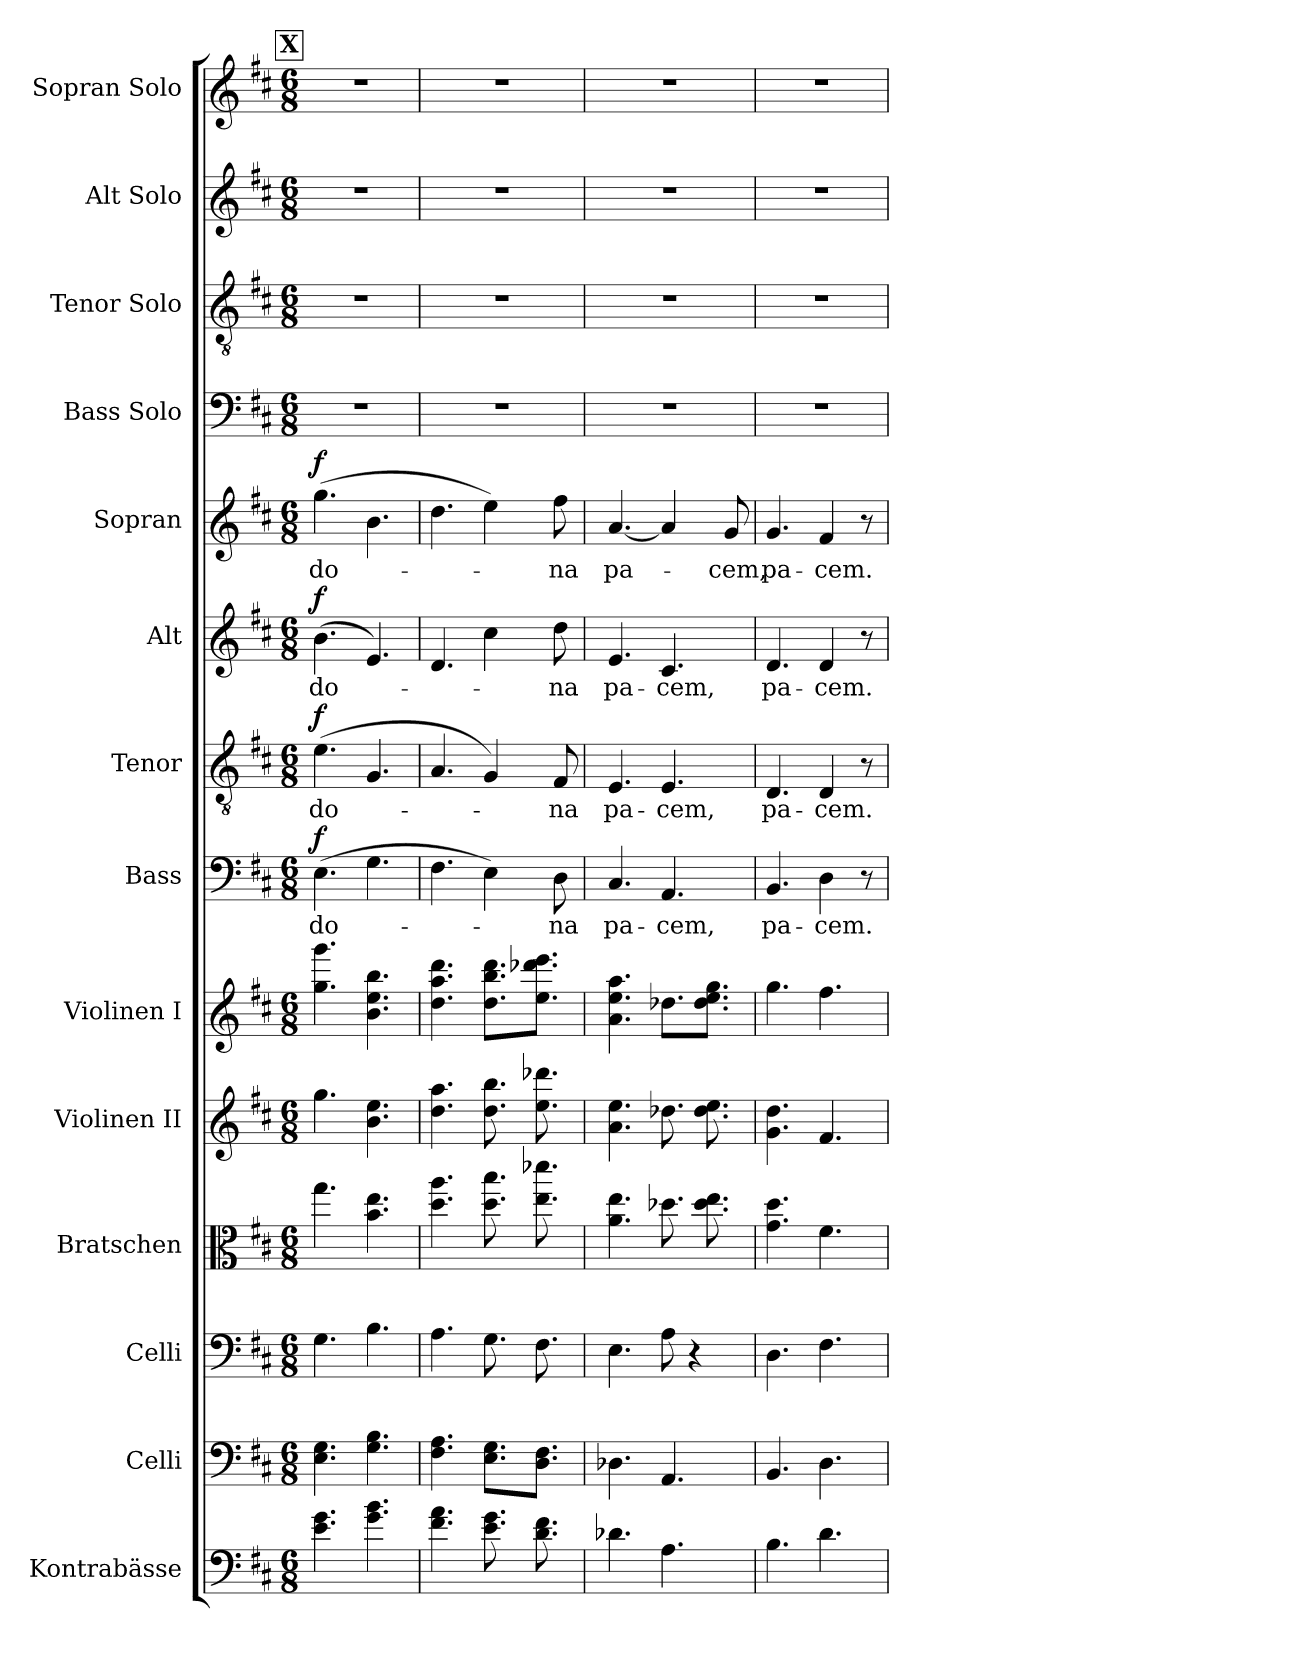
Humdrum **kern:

**kern	**kern	**kern	**kern	**kern	**kern	**kern	**text	**dynam	**kern	**text	**dynam	**kern	**text	**dynam	**kern	**text	**dynam	**kern	**kern	**kern	**kern
*part14	*part13	*part12	*part11	*part10	*part9	*part8	*part8	*part8	*part7	*part7	*part7	*part6	*part6	*part6	*part5	*part5	*part5	*part4	*part3	*part2	*part1
*staff14	*staff13	*staff12	*staff11	*staff10	*staff9	*staff8	*staff8	*staff8	*staff7	*staff7	*staff7	*staff6	*staff6	*staff6	*staff5	*staff5	*staff5	*staff4	*staff3	*staff2	*staff1
*I"Kontrabässe	*I"Celli	*I"Celli	*I"Bratschen	*I"Violinen II	*I"Violinen I	*I"Bass	*	*	*I"Tenor	*	*	*I"Alt	*	*	*I"Sopran	*	*	*I"Bass Solo	*I"Tenor Solo	*I"Alt Solo	*I"Sopran Solo
*	*I'Cl.	*	*	*	*I'Vl.	*I'B.	*	*	*I'T.	*	*	*I'A.	*	*	*I'S.	*	*	*I'B.S.	*I'T.S.	*I'A.S.	*I'S.S.
*clefF4	*clefF4	*clefF4	*clefC3	*clefG2	*clefG2	*clefF4	*	*	*clefGv2	*	*	*clefG2	*	*	*clefG2	*	*	*clefF4	*clefGv2	*clefG2	*clefG2
*ITrd7c12	*	*	*	*	*	*	*	*	*	*	*	*	*	*	*	*	*	*	*	*	*
*k[f#c#]	*k[f#c#]	*k[f#c#]	*k[f#c#]	*k[f#c#]	*k[f#c#]	*k[f#c#]	*	*	*k[f#c#]	*	*	*k[f#c#]	*	*	*k[f#c#]	*	*	*k[f#c#]	*k[f#c#]	*k[f#c#]	*k[f#c#]
*	*D:	*D:	*D:	*D:	*D:	*D:	*	*	*D:	*	*	*D:	*	*	*D:	*	*	*D:	*D:	*D:	*D:
*M6/8	*M6/8	*M6/8	*M6/8	*M6/8	*M6/8	*M6/8	*	*	*M6/8	*	*	*M6/8	*	*	*M6/8	*	*	*M6/8	*M6/8	*M6/8	*M6/8
*MM92	*MM92	*MM92	*MM92	*MM92	*MM92	*MM92	*	*	*MM92	*	*	*MM92	*	*	*MM92	*	*	*MM92	*MM92	*MM92	*MM92
!!LO:REH:place=s1:a:fs=14:t=X
=425	=425	=425	=425	=425	=425	=425	=425	=425	=425	=425	=425	=425	=425	=425	=425	=425	=425	=425	=425	=425	=425
!	!	!	!	!	!	!	!LO:LY:b	!LO:DY:a	!	!LO:LY:b	!LO:DY:a	!	!LO:LY:b	!LO:DY:a	!	!LO:LY:b	!LO:DY:a	!	!	!	!
4.E\ 4.G\	4.E\ 4.G\	4.G\	4.gg\	4.gg\	4.gg\ 4.ggg\	(>4.E\	do-	f	(>4.e\	do-	f	(>4.b\	do-	f	(>4.gg\	do-	f	2.r	2.r	2.r	2.r
4.G\ 4.B\	4.G\ 4.B\	4.B\	4.b\ 4.ee\	4.b\ 4.ee\	4.b\ 4.ee\ 4.bb\	4.G\	.	.	4.G/	.	.	4.e/)	.	.	4.b\	.	.	.	.	.	.
=426	=426	=426	=426	=426	=426	=426	=426	=426	=426	=426	=426	=426	=426	=426	=426	=426	=426	=426	=426	=426	=426
4.F#\ 4.A\	4.F#\ 4.A\	4.A\	4.dd\ 4.aa\	4.dd\ 4.aa\	4.dd\ 4.aa\ 4.ddd\	4.F#\	.	.	4.A/	.	.	4.d/	.	.	4.dd\	.	.	2.r	2.r	2.r	2.r
8.E\ 8.G\	8.E\ 8.G\L	8.G\	8.dd\ 8.bb\	8.dd\ 8.bb\	8.dd\ 8.bb\ 8.ddd\L	4E\)	.	.	4G/)	.	.	4cc#\	.	.	4ee\)	.	.	.	.	.	.
8.D\ 8.F#\	8.D\ 8.F#\J	8.F#\	8.ee\ 8.ddd-X\	8.ee\ 8.ddd-X\	8.ee\ 8.ddd-X\ 8.eee\J	.	.	.	.	.	.	.	.	.	.	.	.	.	.	.	.
!	!	!	!	!	!	!	!LO:LY:b	!	!	!LO:LY:b	!	!	!LO:LY:b	!	!	!LO:LY:b	!	!	!	!	!
.	.	.	.	.	.	8D\	-na	.	8F#/	-na	.	8dd\	-na	.	8ff#\	-na	.	.	.	.	.
=427	=427	=427	=427	=427	=427	=427	=427	=427	=427	=427	=427	=427	=427	=427	=427	=427	=427	=427	=427	=427	=427
!	!	!	!	!	!	!	!LO:LY:b	!	!	!LO:LY:b	!	!	!LO:LY:b	!	!	!LO:LY:b	!	!	!	!	!
4.D-X\	4.D-X\	4.E\	4.a\ 4.ee\	4.a\ 4.ee\	4.a\ 4.ee\ 4.aa\	4.C#/	-pa-	.	4.E/	-pa-	.	4.e/	-pa-	.	[4.a/	-pa-	.	2.r	2.r	2.r	2.r
!	!	!	!	!	!	!	!LO:LY:b	!	!	!LO:LY:b	!	!	!LO:LY:b	!	!	!	!	!	!	!	!
4.AA\	4.AA/	8A\	8.dd-X\	8.dd-X\	8.dd-X\L	4.AA/	cem,	.	4.E/	cem,	.	4.c#/	cem,	.	4a/]	.	.	.	.	.	.
.	.	4r	.	.	.	.	.	.	.	.	.	.	.	.	.	.	.	.	.	.	.
.	.	.	8.dd-\ 8.ee\	8.dd-\ 8.ee\	8.dd-\ 8.ee\ 8.gg\J	.	.	.	.	.	.	.	.	.	.	.	.	.	.	.	.
!	!	!	!	!	!	!	!	!	!	!	!	!	!	!	!	!LO:LY:b	!	!	!	!	!
.	.	.	.	.	.	.	.	.	.	.	.	.	.	.	8g/	cem,	.	.	.	.	.
=428	=428	=428	=428	=428	=428	=428	=428	=428	=428	=428	=428	=428	=428	=428	=428	=428	=428	=428	=428	=428	=428
!	!	!	!	!	!	!	!LO:LY:b	!	!	!LO:LY:b	!	!	!LO:LY:b	!	!	!LO:LY:b	!	!	!	!	!
4.BB\	4.BB/	4.D\	4.g\ 4.dd\	4.g\ 4.dd\	4.gg\	4.BB/	-pa-	.	4.D/	-pa-	.	4.d/	-pa-	.	4.g/	-pa-	.	2.r	2.r	2.r	2.r
!	!	!	!	!	!	!	!LO:LY:b	!	!	!LO:LY:b	!	!	!LO:LY:b	!	!	!LO:LY:b	!	!	!	!	!
4.D\	4.D\	4.F#\	4.f#\	4.f#/	4.ff#\	4D\	cem.	.	4D/	cem.	.	4d/	cem.	.	4f#/	cem.	.	.	.	.	.
.	.	.	.	.	.	8r	.	.	8r	.	.	8r	.	.	8r	.	.	.	.	.	.
=	=	=	=	=	=	=	=	=	=	=	=	=	=	=	=	=	=	=	=	=	=
*-	*-	*-	*-	*-	*-	*-	*-	*-	*-	*-	*-	*-	*-	*-	*-	*-	*-	*-	*-	*-	*-
